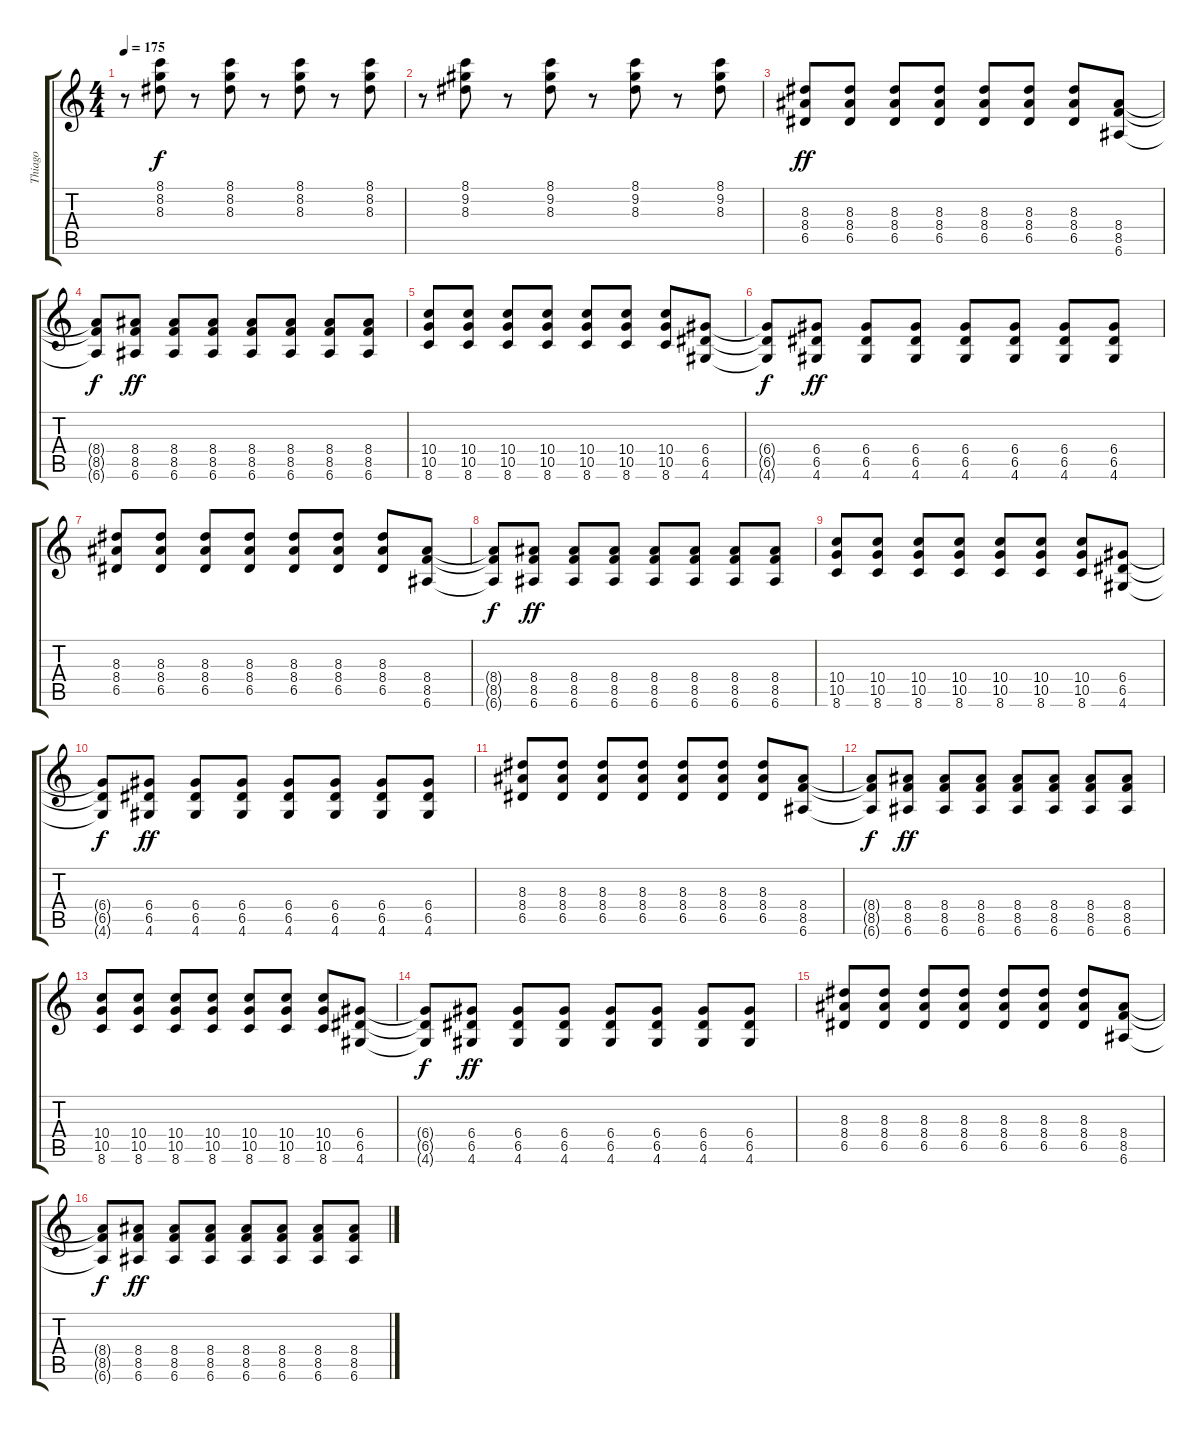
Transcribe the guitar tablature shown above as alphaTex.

\track ("Thiago" "Thiago") {instrument distortionguitar}
\staff {score tabs}
\tuning (E4 B3 G3 D3 A2 E2) {hide}
\ts (4 4)
\tempo 175
\clef g2
\ks c
r.8{dy f} (8.1 8.2 8.3).8 r.8 (8.1 8.2 8.3).8 r.8 (8.1 8.2 8.3).8 r.8 (8.1 8.2 8.3).8 |
r.8 (8.1 9.2 8.3).8 r.8 (8.1 9.2 8.3).8 r.8 (8.1 9.2 8.3).8 r.8 (8.1 9.2 8.3).8 |
(8.3 8.4 6.5).8{dy ff} (8.3 8.4 6.5).8 (8.3 8.4 6.5).8 (8.3 8.4 6.5).8 (8.3 8.4 6.5).8 (8.3 8.4 6.5).8 (8.3 8.4 6.5).8 (8.4 8.5 6.6).8 |
(8.4{t} 8.5{t} 6.6{t}).8{dy f} (8.4 8.5 6.6).8{dy ff} (8.4 8.5 6.6).8 (8.4 8.5 6.6).8 (8.4 8.5 6.6).8 (8.4 8.5 6.6).8 (8.4 8.5 6.6).8 (8.4 8.5 6.6).8 |
(10.4 10.5 8.6).8 (10.4 10.5 8.6).8 (10.4 10.5 8.6).8 (10.4 10.5 8.6).8 (10.4 10.5 8.6).8 (10.4 10.5 8.6).8 (10.4 10.5 8.6).8 (6.4 6.5 4.6).8 |
(6.4{t} 6.5{t} 4.6{t}).8{dy f} (6.4 6.5 4.6).8{dy ff} (6.4 6.5 4.6).8 (6.4 6.5 4.6).8 (6.4 6.5 4.6).8 (6.4 6.5 4.6).8 (6.4 6.5 4.6).8 (6.4 6.5 4.6).8 |
(8.3 8.4 6.5).8 (8.3 8.4 6.5).8 (8.3 8.4 6.5).8 (8.3 8.4 6.5).8 (8.3 8.4 6.5).8 (8.3 8.4 6.5).8 (8.3 8.4 6.5).8 (8.4 8.5 6.6).8 |
(8.4{t} 8.5{t} 6.6{t}).8{dy f} (8.4 8.5 6.6).8{dy ff} (8.4 8.5 6.6).8 (8.4 8.5 6.6).8 (8.4 8.5 6.6).8 (8.4 8.5 6.6).8 (8.4 8.5 6.6).8 (8.4 8.5 6.6).8 |
(10.4 10.5 8.6).8 (10.4 10.5 8.6).8 (10.4 10.5 8.6).8 (10.4 10.5 8.6).8 (10.4 10.5 8.6).8 (10.4 10.5 8.6).8 (10.4 10.5 8.6).8 (6.4 6.5 4.6).8 |
(6.4{t} 6.5{t} 4.6{t}).8{dy f} (6.4 6.5 4.6).8{dy ff} (6.4 6.5 4.6).8 (6.4 6.5 4.6).8 (6.4 6.5 4.6).8 (6.4 6.5 4.6).8 (6.4 6.5 4.6).8 (6.4 6.5 4.6).8 |
(8.3 8.4 6.5).8 (8.3 8.4 6.5).8 (8.3 8.4 6.5).8 (8.3 8.4 6.5).8 (8.3 8.4 6.5).8 (8.3 8.4 6.5).8 (8.3 8.4 6.5).8 (8.4 8.5 6.6).8 |
(8.4{t} 8.5{t} 6.6{t}).8{dy f} (8.4 8.5 6.6).8{dy ff} (8.4 8.5 6.6).8 (8.4 8.5 6.6).8 (8.4 8.5 6.6).8 (8.4 8.5 6.6).8 (8.4 8.5 6.6).8 (8.4 8.5 6.6).8 |
(10.4 10.5 8.6).8 (10.4 10.5 8.6).8 (10.4 10.5 8.6).8 (10.4 10.5 8.6).8 (10.4 10.5 8.6).8 (10.4 10.5 8.6).8 (10.4 10.5 8.6).8 (6.4 6.5 4.6).8 |
(6.4{t} 6.5{t} 4.6{t}).8{dy f} (6.4 6.5 4.6).8{dy ff} (6.4 6.5 4.6).8 (6.4 6.5 4.6).8 (6.4 6.5 4.6).8 (6.4 6.5 4.6).8 (6.4 6.5 4.6).8 (6.4 6.5 4.6).8 |
(8.3 8.4 6.5).8 (8.3 8.4 6.5).8 (8.3 8.4 6.5).8 (8.3 8.4 6.5).8 (8.3 8.4 6.5).8 (8.3 8.4 6.5).8 (8.3 8.4 6.5).8 (8.4 8.5 6.6).8 |
(8.4{t} 8.5{t} 6.6{t}).8{dy f} (8.4 8.5 6.6).8{dy ff} (8.4 8.5 6.6).8 (8.4 8.5 6.6).8 (8.4 8.5 6.6).8 (8.4 8.5 6.6).8 (8.4 8.5 6.6).8 (8.4 8.5 6.6).8
